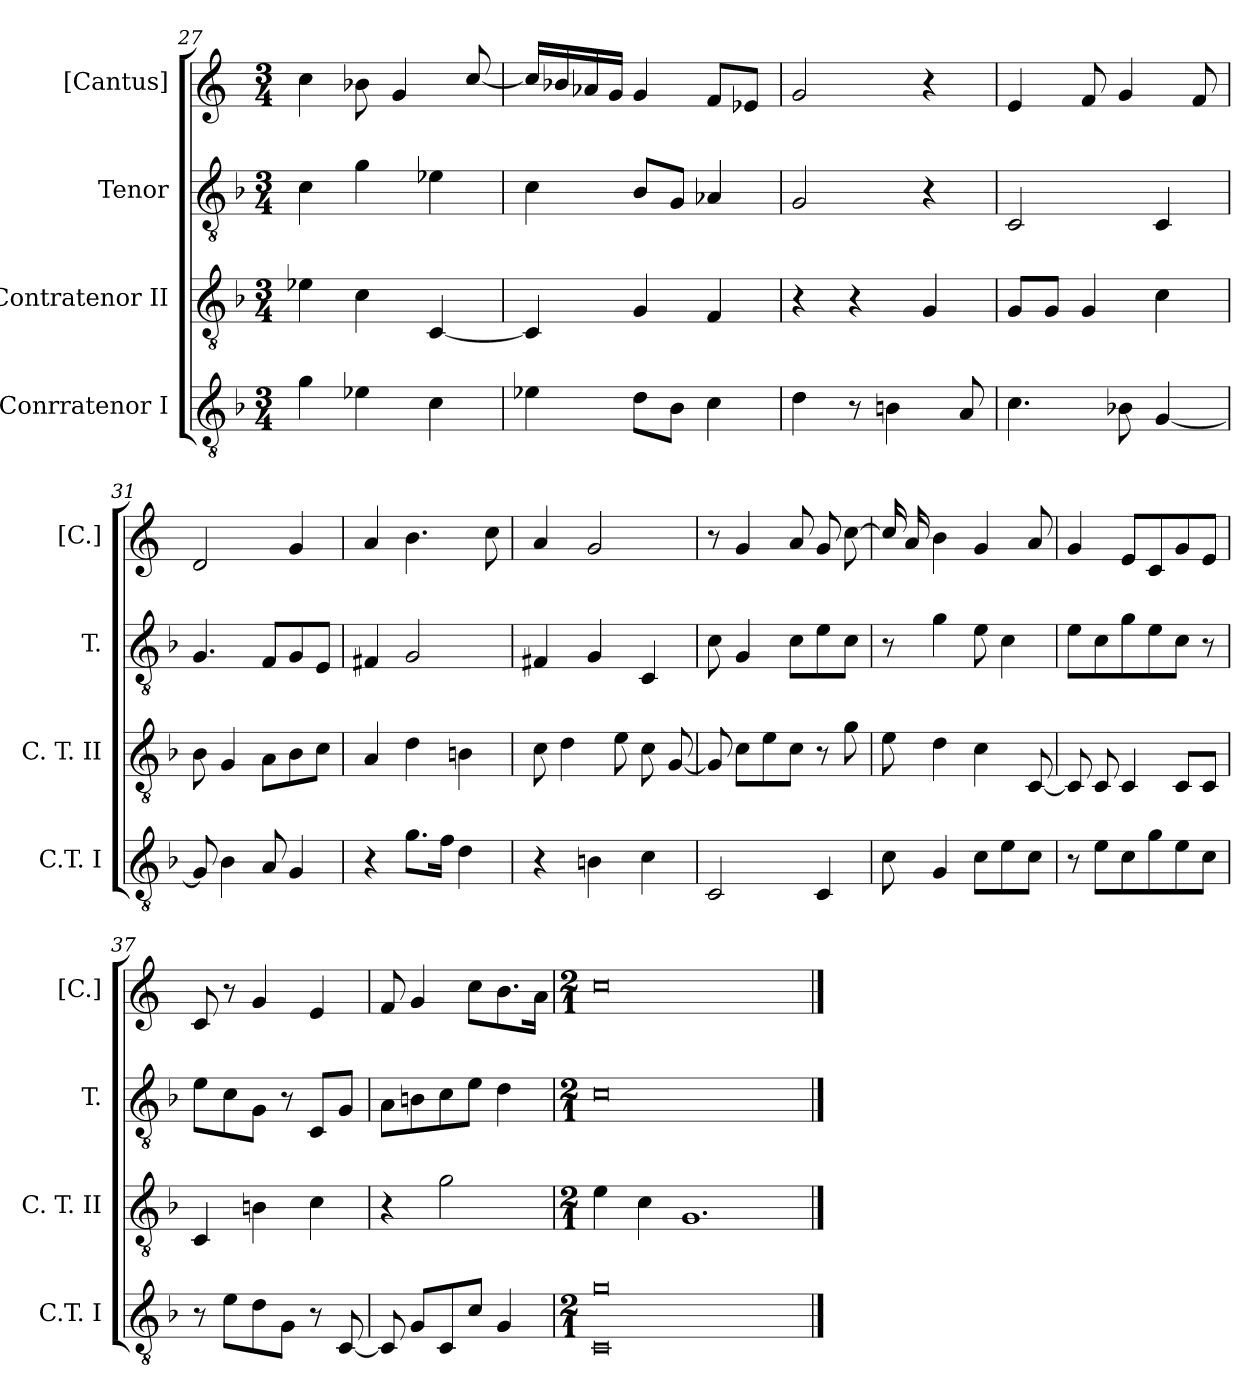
**kern	**kern	**kern	**kern
*part4	*part3	*part2	*part1
*staff4	*staff3	*staff2	*staff1
*I"Conrratenor I	*I"Contratenor II	*I"Tenor	*I"[Cantus]
*I'C.T. I	*I'C. T. II	*I'T.	*I'[C.]
*clefGv2	*clefGv2	*clefGv2	*clefG2
*k[b-]	*k[b-]	*k[b-]	*k[]
*M3/4	*M3/4	*M3/4	*M3/4
=27	=27	=27	=27
4g\	4e-X\	4c\	4cc\
4e-X\	4c\	4g\	8b-X\
.	.	.	4g/
4c\	[4C/	4e-X\	.
.	.	.	[8cc/
=28	=28	=28	=28
4e-X\	4C/]	4c\	16cc/LL]
.	.	.	16b-X/
.	.	.	16a-X/
.	.	.	16g/JJ
8d\L	4G/	8B-/L	4g/
8B-\J	.	8G/J	.
4c\	4F/	4A-X/	8f/L
.	.	.	8e-X/J
=29	=29	=29	=29
4d\	4r	2G/	2g/
8r	4r	.	.
4Bn\	.	.	.
.	4G/	4r	4r
8A/	.	.	.
=30	=30	=30	=30
*	*^	*	*
4.c\	8G/L	2ryy	2C/	4e/
.	8G/J	.	.	.
.	4G/	.	.	8f/
8B-X\	.	.	.	4g/
[4G/	4c\	4ryy	4C/	.
.	.	.	.	8f/
*	*v	*v	*	*
=31	=31	=31	=31
8G/]	8B-\	4.G/	2d/
4B-\	4G/	.	.
8A/	8A\L	8F/L	.
4G/	8B-\	8G/	4g/
.	8c\J	8E/J	.
=32	=32	=32	=32
4r	4A/	4F#X/	4a/
8.g\L	4d\	2G/	4.b\
16f\Jk	.	.	.
4d\	4Bn\	.	.
.	.	.	8cc\
=33	=33	=33	=33
4r	8c\	4F#X/	4a/
.	4d\	.	.
4Bn\	.	4G/	2g/
.	8e\	.	.
4c\	8c\	4C/	.
.	[8G/	.	.
=34	=34	=34	=34
2C/	8G/]	8c\	8r
.	8c\L	4G/	4g/
.	8e\	.	.
.	8c\J	8c\L	8a/
4C/	8r	8e\	8g/
.	8g\	8c\J	[8cc\
=35	=35	=35	=35
8c\	8e\	8r	16cc/]
.	.	.	16a/
4G/	4d\	4g\	4b\
8c\L	4c\	8e\	4g/
8e\	.	4c\	.
8c\J	[8C/	.	8a/
=36	=36	=36	=36
8r	8C/]	8e\L	4g/
8e\L	8C/	8c\	.
8c\	4C/	8g\	8e/L
8g\	.	8e\	8c/
8e\	8C/L	8c\J	8g/
8c\J	8C/J	8r	8e/J
=37	=37	=37	=37
8r	4C/	8e\L	8c/
8e\L	.	8c\	8r
8d\	4Bn\	8G\J	4g/
8G\J	.	8r	.
8r	4c\	8C/L	4e/
[8C/	.	8G/J	.
=38	=38	=38	=38
8C/]	4r	8A\L	8f/
8G/L	.	8Bn\	4g/
8C/	2g\	8c\	.
8c/J	.	8e\J	8cc\L
4G/	.	4d\	8.b\
.	.	.	16a\Jk
=39	=39	=39	=39
*M2/1	*M2/1	*M2/1	*M2/1
0C 0g	4e\	0c	0cc
.	4c\	.	.
.	1.G	.	.
==	==	==	==
*-	*-	*-	*-
